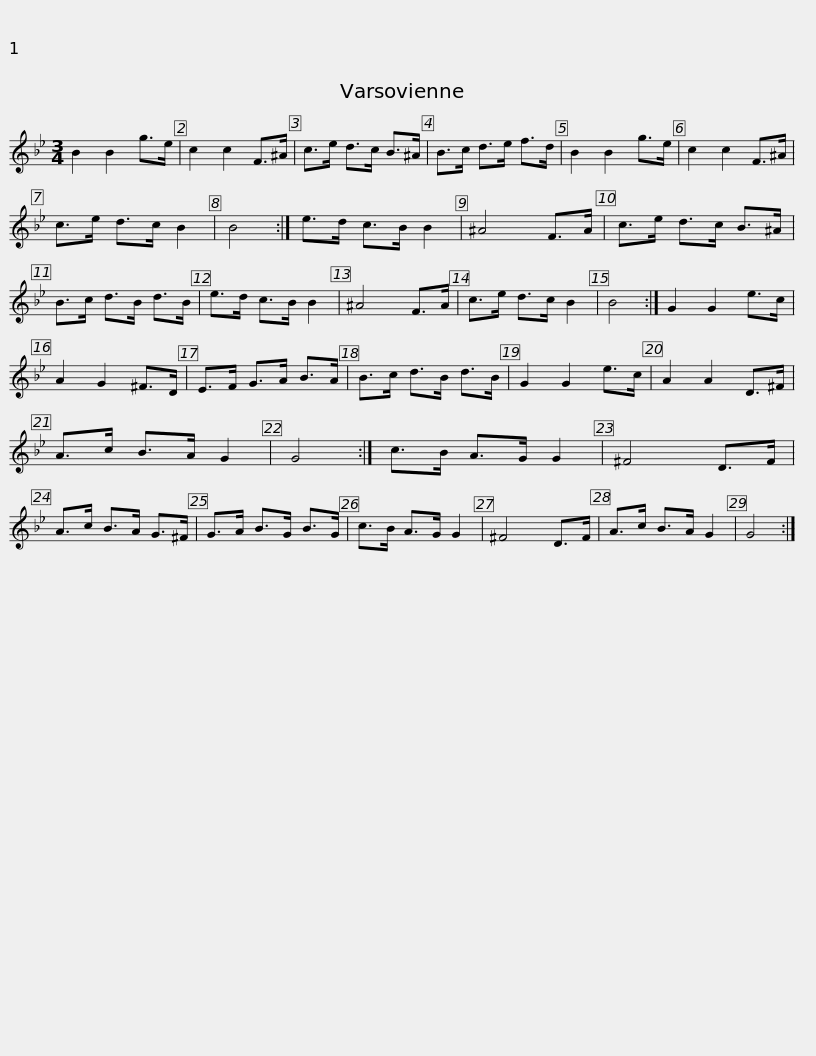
X:1
L:1/8
M:3/4
I:linebreak $
K:Gmin
V:1 treble
V:1
 B2 B2 g>e | c2 c2 F>^A | c>e d>c B>^A | B>c d>e f>d | B2 B2 g>e | %5
 c2 c2 F>^A | c>e d>c B2 | B4 :|$ e>d c>B B2 | ^A4 F>A | %10
 c>e d>c B>^A | B>c d>B d>B | e>d c>B B2 | ^A4 F>A | c>e d>c B2 | %15
 B4 :|$ G2 G2 e>c | A2 G2 ^F>D | E>F G>A B>A | B>c d>B d>B | %20
 G2 G2 e>c | A2 A2 D>^F | A>c B>A G2 | G4 :|$ c>B A>G G2 | %25
 ^F4 D>F | A>c B>A G>^F | G>A B>G B>G | c>B A>G G2 | ^F4 D>F | %30
 A>c B>A G2 | G4 :| %32
